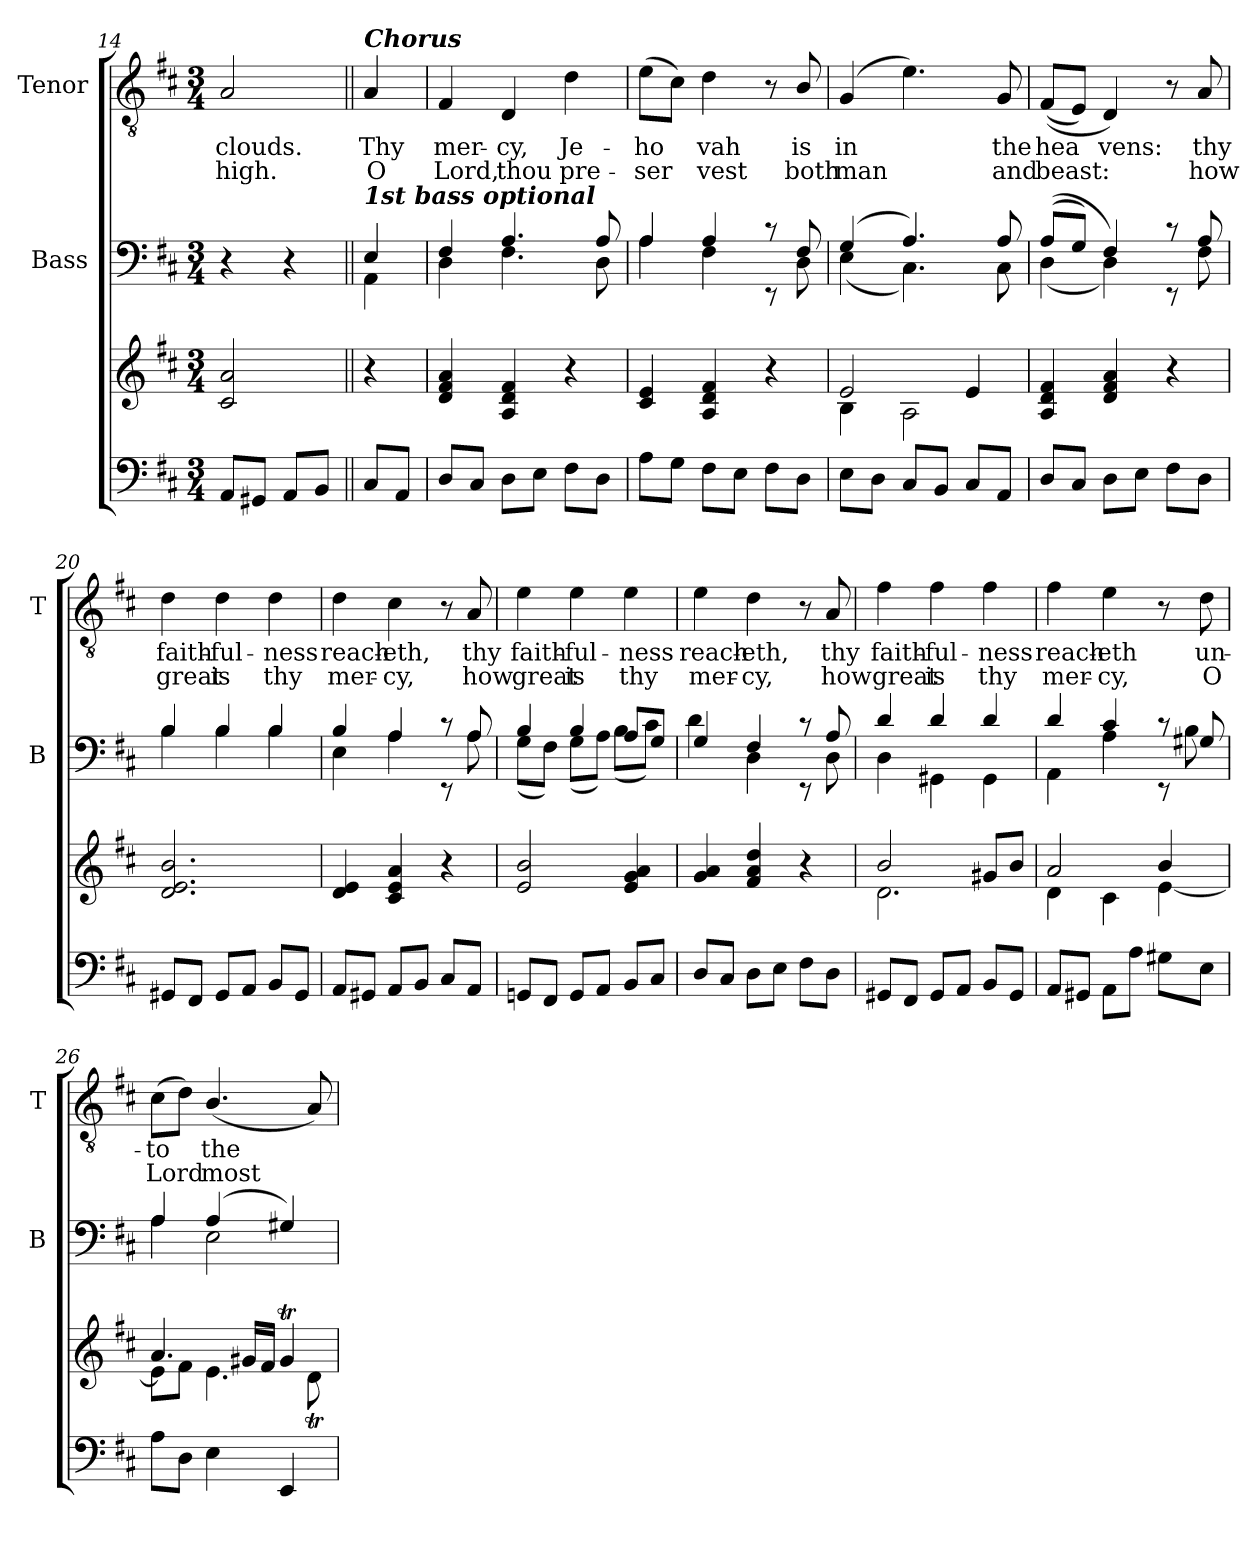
**kern	**kern	**kern	**kern	**text	**text
*part3	*part3	*part2	*part1	*part1	*part1
*staff4	*staff3	*staff2	*staff1	*staff1	*staff1
*	*	*I"Bass	*I"Tenor	*	*
*	*	*I'B	*I'T	*	*
*clefF4	*clefG2	*clefF4	*clefGv2	*	*
*k[f#c#]	*k[f#c#]	*k[f#c#]	*k[f#c#]	*	*
*D:	*D:	*D:	*D:	*	*
*M3/4	*M3/4	*M3/4	*M3/4	*	*
=14	=14	=14	=14	=14	=14
*	*^	*^	*	*	*
!	!	!	!	!	!	!LO:LY:b	!LO:LY:b
8AA/L	2c#/ 2a/	2ryy	4r	4ryy	2A/	clouds.	high.
8GG#X/J	.	.	.	.	.	.	.
8AA/L	.	.	4r	4ryy	.	.	.
8BB/J	.	.	.	.	.	.	.
=15||	=15||	=15||	=15||	=15||	=15||	=15||	=15||
!	!	!	!	!	!LO:TX:a:Bi:t=Chorus	!	!
!	!	!	!LO:TX:a:Bi:t=1st bass optional	!	!	!	!
!	!	!	!	!	!	!LO:LY:b	!LO:LY:b
8C#/L	4r	4ryy	4E/	4AA\	4A/	Thy	O
8AA/J	.	.	.	.	.	.	.
=16	=16	=16	=16	=16	=16	=16	=16
!	!	!	!	!	!	!LO:LY:b	!LO:LY:b
8D/L	4d/ 4f#/ 4a/	2ryy	4F#/	4D\	4F#/	mer-	Lord,
8C#/J	.	.	.	.	.	.	.
!	!	!	!	!	!	!LO:LY:b	!LO:LY:b
8D\L	4A/ 4d/ 4f#/	.	4.A/	4.F#\	4D/	-cy,	thou
8E\J	.	.	.	.	.	.	.
!	!	!	!	!	!	!LO:LY:b	!LO:LY:b
8F#\L	4r	4ryy	.	.	4d\	Je-	pre-
8D\J	.	.	8A/	8D\	.	.	.
=17	=17	=17	=17	=17	=17	=17	=17
!	!	!	!	!	!	!LO:LY:b	!LO:LY:b
8A\L	4c#/ 4e/	2ryy	4A/	4A\	(>8e\L	-ho­	-ser­
8G\J	.	.	.	.	8c#\J)	.	.
!	!	!	!	!	!	!LO:LY:b	!LO:LY:b
8F#\L	4A/ 4d/ 4f#/	.	4A/	4F#\	4d\	vah	vest
8E\J	.	.	.	.	.	.	.
8F#\L	4r	4ryy	8rc	8rEE	8r	.	.
!	!	!	!	!	!	!LO:LY:b	!LO:LY:b
8D\J	.	.	8F#/	8D\	8B/	is	both
=18	=18	=18	=18	=18	=18	=18	=18
!	!	!	!	!	!	!LO:LY:b	!LO:LY:b
8E\L	2e/	4B\	(>4G/	(<4E\	(>4G/	in	man
8D\J	.	.	.	.	.	.	.
8C#/L	.	2A\	4.A/)	4.C#\)	4.e\)	.	.
8BB/J	.	.	.	.	.	.	.
8C#/L	4e/	.	.	.	.	.	.
!	!	!	!	!	!	!LO:LY:b	!LO:LY:b
8AA/J	.	.	8A/	8C#\	8G/	the	and
=19	=19	=19	=19	=19	=19	=19	=19
!	!	!	!	!	!	!LO:LY:b	!LO:LY:b
8D/L	4A/ 4d/ 4f#/	2ryy	(>(>8A/L	(<4D\	(<(<8F#/L	hea­	beast:
8C#/J	.	.	8G/J)	.	8E/J)	.	.
!	!	!	!	!	!	!LO:LY:b	!
8D\L	4d/ 4f#/ 4a/	.	4F#/)	4D\)	4D/)	vens:	.
8E\J	.	.	.	.	.	.	.
8F#\L	4r	4ryy	8rc	8rEE	8r	.	.
!	!	!	!	!	!	!LO:LY:b	!LO:LY:b
8D\J	.	.	8A/	8F#\	8A/	thy	how
!!LO:PB:g=z
=20	=20	=20	=20	=20	=20	=20	=20
!	!	!	!	!	!	!LO:LY:b	!LO:LY:b
8GG#X/L	2.d/ 2.e/ 2.b/	2ryy	4B/	4B\	4d\	faith-	great
8FF#/J	.	.	.	.	.	.	.
!	!	!	!	!	!	!LO:LY:b	!LO:LY:b
8GG#/L	.	.	4B/	4B\	4d\	-ful-	is
8AA/J	.	.	.	.	.	.	.
!	!	!	!	!	!	!LO:LY:b	!LO:LY:b
8BB/L	.	4ryy	4B/	4B\	4d\	-ness	thy
8GG#/J	.	.	.	.	.	.	.
=21	=21	=21	=21	=21	=21	=21	=21
!	!	!	!	!	!	!LO:LY:b	!LO:LY:b
8AA/L	4d/ 4e/	2ryy	4B/	4E\	4d\	reach-	mer-
8GG#X/J	.	.	.	.	.	.	.
!	!	!	!	!	!	!LO:LY:b	!LO:LY:b
8AA/L	4c#/ 4e/ 4a/	.	4A/	4A\	4c#\	-eth,	-cy,
8BB/J	.	.	.	.	.	.	.
8C#/L	4r	4ryy	8rc	8rEE	8r	.	.
!	!	!	!	!	!	!LO:LY:b	!LO:LY:b
8AA/J	.	.	8A/	8A\	8A/	thy	how
=22	=22	=22	=22	=22	=22	=22	=22
!	!	!	!	!	!	!LO:LY:b	!LO:LY:b
8GGn/L	2e/ 2b/	2ryy	4B/	(<8G\L	4e\	faith-	great
8FF#/J	.	.	.	8F#\J)	.	.	.
!	!	!	!	!	!	!LO:LY:b	!LO:LY:b
8GG/L	.	.	4B/	(<8G\L	4e\	-ful-	is
8AA/J	.	.	.	8A\J)	.	.	.
!	!	!	!	!	!	!LO:LY:b	!LO:LY:b
8BB/L	4e/ 4g/ 4a/	4ryy	8A/L	(<8B\L	4e\	-ness	thy
8C#/J	.	.	8G/J	8c#\J)	.	.	.
=23	=23	=23	=23	=23	=23	=23	=23
!	!	!	!	!	!	!LO:LY:b	!LO:LY:b
8D/L	4g/ 4a/	2ryy	4G/	4d\	4e\	reach-	mer-
8C#/J	.	.	.	.	.	.	.
!	!	!	!	!	!	!LO:LY:b	!LO:LY:b
8D\L	4f#/ 4a/ 4dd/	.	4F#/	4D\	4d\	-eth,	-cy,
8E\J	.	.	.	.	.	.	.
8F#\L	4r	4ryy	8rc	8rEE	8r	.	.
!	!	!	!	!	!	!LO:LY:b	!LO:LY:b
8D\J	.	.	8A/	8D\	8A/	thy	how
=24	=24	=24	=24	=24	=24	=24	=24
!	!	!	!	!	!	!LO:LY:b	!LO:LY:b
8GG#X/L	2b/	2.d\	4d/	4D\	4f#\	faith-	great
8FF#/J	.	.	.	.	.	.	.
!	!	!	!	!	!	!LO:LY:b	!LO:LY:b
8GG#/L	.	.	4d/	4GG#X\	4f#\	-ful-	is
8AA/J	.	.	.	.	.	.	.
!	!	!	!	!	!	!LO:LY:b	!LO:LY:b
8BB/L	8g#X/L	.	4d/	4GG#\	4f#\	-ness	thy
8GG#/J	8b/J	.	.	.	.	.	.
=25	=25	=25	=25	=25	=25	=25	=25
!	!	!	!	!	!	!LO:LY:b	!LO:LY:b
8AA/L	2a/	4d\	4d/	4AA\	4f#\	reach-	mer-
8GG#X/J	.	.	.	.	.	.	.
!	!	!	!	!	!	!LO:LY:b	!LO:LY:b
8AA\L	.	4c#\	4c#/	4A\	4e\	-eth	-cy,
8A\J	.	.	.	.	.	.	.
8G#X\L	4b/	[<4e\	8rc	8rEE	8r	.	.
!	!	!	!	!	!	!LO:LY:b	!LO:LY:b
8E\J	.	.	8G#X/	8B\	8d\	un-	O
!!LO:LB:g=z
=26	=26	=26	=26	=26	=26	=26	=26
!	!	!	!	!	!	!LO:LY:b	!LO:LY:b
8A\L	4.a/	8e\L]	4A/	4A\	(>8c#\L	-to	Lord
8D\J	.	8f#\J	.	.	8d\J)	.	.
!	!	!	!	!	!	!LO:LY:b	!LO:LY:b
4E\	.	4.e\	(>4A/	2E\	(<4.B/	the	most
.	16g#X/LL	.	.	.	.	.	.
.	16f#/JJ	.	.	.	.	.	.
4EE/	4g#t/	.	4G#X/)	.	.	.	.
.	.	8dT\	.	.	8A/)	.	.
*	*v	*v	*	*	*	*	*
*	*	*v	*v	*	*	*
=	=	=	=	=	=
*-	*-	*-	*-	*-	*-
